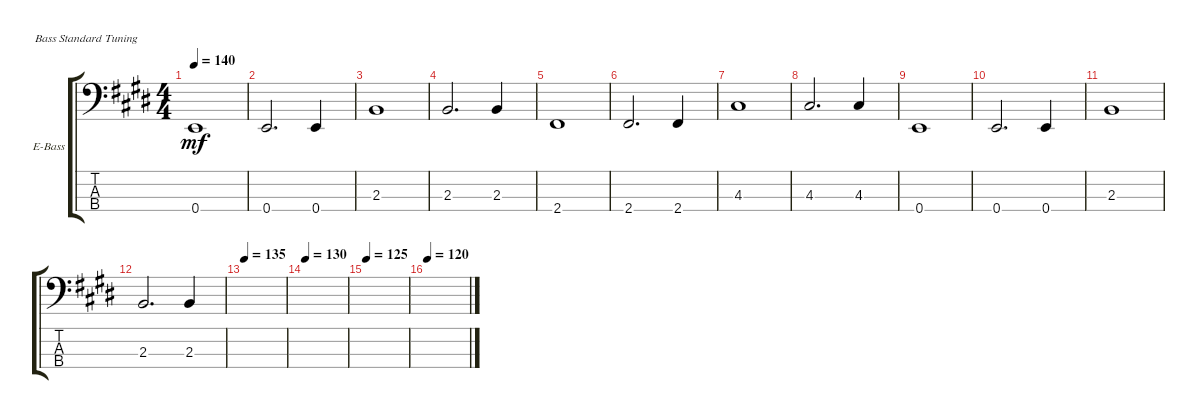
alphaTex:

\defaultSystemsLayout 4
\bracketExtendMode groupsimilarinstruments
\firstSystemTrackNameOrientation horizontal
\otherSystemsTrackNameOrientation horizontal
\track ("Electric Bass" "E-Bass") {instrument electricbassfinger}
\staff {score tabs}
\tuning (G2 D2 A1 E1)
\ts (4 4)
\tempo 140
\clef f4
\ks e
0.4.1{dy mf} |
0.4.2{d} 0.4.4 |
2.3.1 |
2.3.2{d} 2.3.4 |
2.4.1 |
2.4.2{d} 2.4.4 |
4.3.1 |
4.3.2{d} 4.3.4 |
0.4.1 |
0.4.2{d} 0.4.4 |
2.3.1 |
2.3.2{d} 2.3.4 |
\tempo 135
|
\tempo 130
|
\tempo 125
|
\tempo 120
